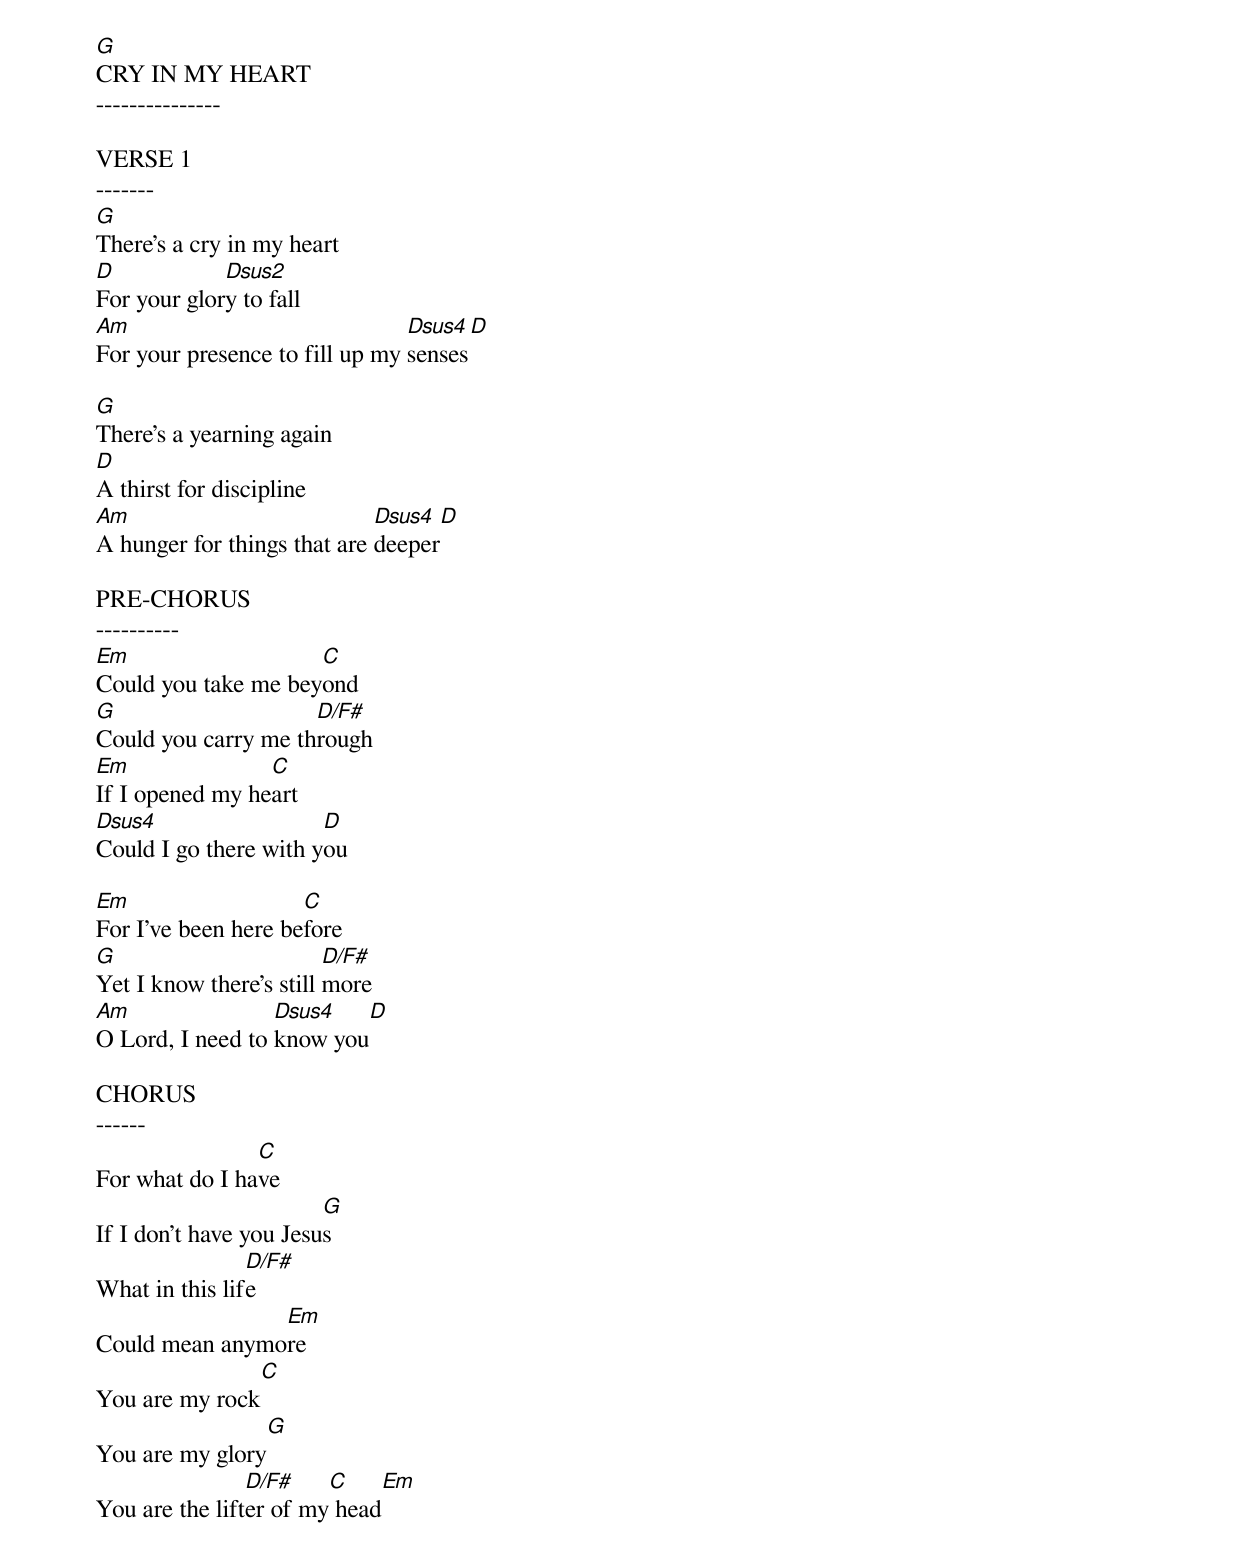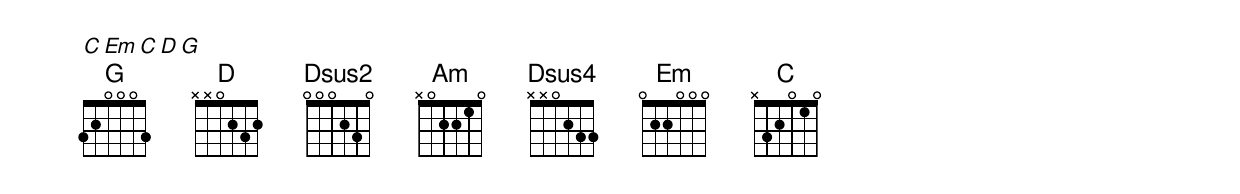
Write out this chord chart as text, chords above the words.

  G
  CRY IN MY HEART
  ---------------

  VERSE 1
  -------
  G
  There's a cry in my heart
  D            Dsus2
  For your glory to fall
  Am                              Dsus4   D
  For your presence to fill up my senses

  G
  There's a yearning again
  D
  A thirst for discipline
  Am                           Dsus4   D
  A hunger for things that are deeper

  PRE-CHORUS
  ----------
  Em                   C
  Could you take me beyond
  G                    D/F#
  Could you carry me through
  Em               C
  If I opened my heart
  Dsus4                  D
  Could I go there with you

  Em                   C
  For I've been here before
  G                        D/F#
  Yet I know there's still more
  Am                Dsus4   D
  O Lord, I need to know you

  CHORUS
  ------
                  C
  For what do I have
                          G
  If I don't have you Jesus
                  D/F#
  What in this life
                  Em
  Could mean anymore
                  C
  You are my rock
                  G
  You are my glory
                  D/F#    C     Em
  You are the lifter of my head

  C   Em   C   D   G
